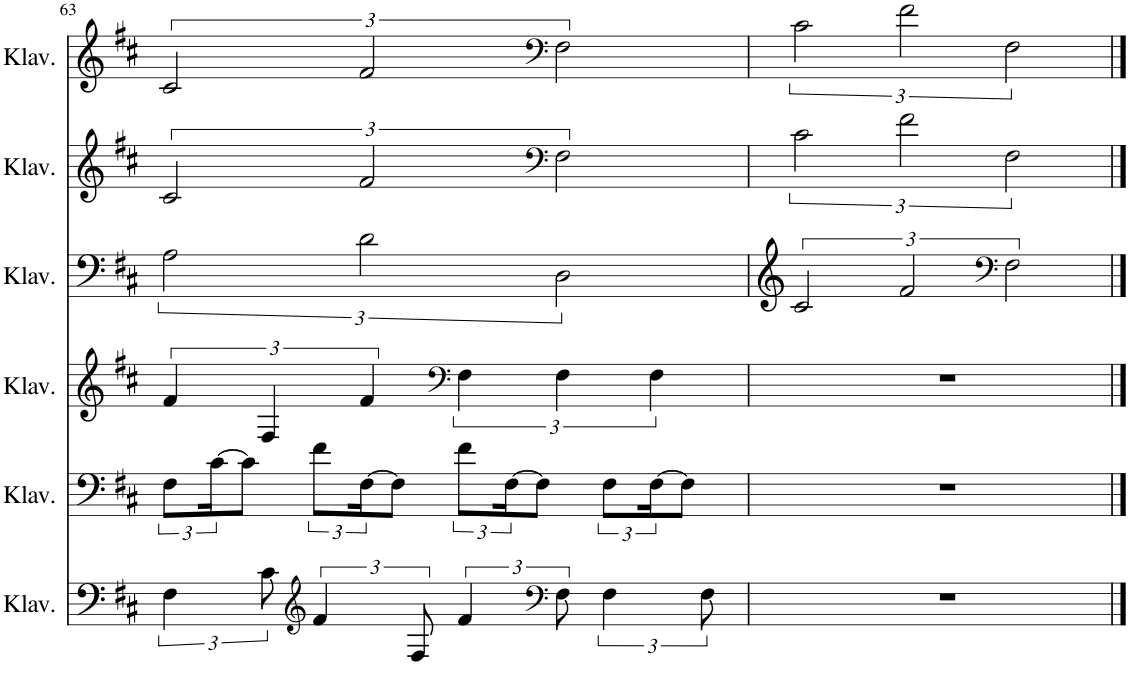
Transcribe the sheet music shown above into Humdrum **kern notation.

**kern	**kern	**kern	**kern	**kern	**kern
*part6	*part5	*part4	*part3	*part2	*part1
*staff6	*staff5	*staff4	*staff3	*staff2	*staff1
*I"Klavier	*I"Klavier	*I"Klavier	*I"Klavier	*I"Klavier	*I"Klavier
*I'Klav.	*I'Klav.	*I'Klav.	*I'Klav.	*I'Klav.	*I'Klav.
!!LO:PB:g=z
*clefG2	*clefG2	*clefF4	*clefG2	*clefG2	*clefG2
*k[f#c#]	*k[f#c#]	*k[f#c#]	*k[f#c#]	*k[f#c#]	*k[f#c#]
*M4/4	*M4/4	*M4/4	*M4/4	*M4/4	*M4/4
=63	=63	=63	=63	=63	=63
6F#\	12F#\L	6f#/	3A\	3c#/	3c#/
.	[24c#\K	.	.	.	.
.	8c#\J]	.	.	.	.
12c#\	.	6F#/	.	.	.
*clefG2	*	*	*	*	*
6f#/	12f#\L	.	.	.	.
.	[24F#\K	6f#/	3d\	3f#/	3f#/
.	8F#\J]	.	.	.	.
12F#/	.	.	.	.	.
*	*	*clefF4	*	*	*
6f#/	12f#\L	6F#\	.	.	.
.	[24F#\K	.	.	.	.
.	8F#\J]	.	.	.	.
*clefF4	*	*	*	*clefF4	*clefF4
12F#\	.	6F#\	3D\	3F#\	3F#\
6F#\	12F#\L	.	.	.	.
.	[24F#\K	6F#\	.	.	.
.	8F#\J]	.	.	.	.
12F#\	.	.	.	.	.
=64	=64	=64	=64	=64	=64
1r	1r	1r	3c#/	3c#\	3c#\
.	.	.	3f#/	3f#\	3f#\
*	*	*	*clefF4	*	*
.	.	.	3F#\	3F#\	3F#\
==	==	==	==	==	==
*-	*-	*-	*-	*-	*-
